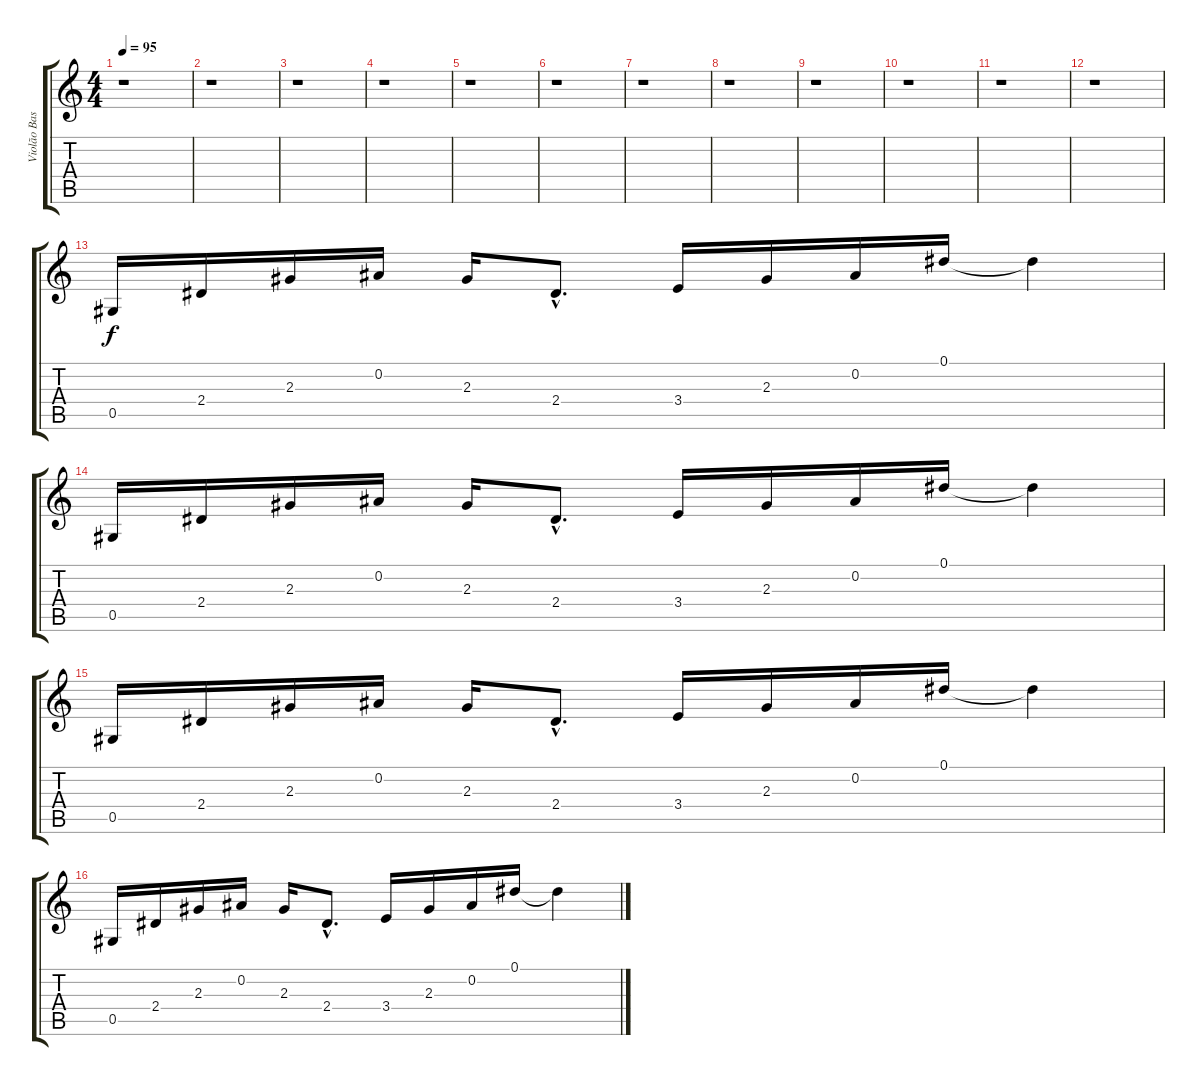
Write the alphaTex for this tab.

\track ("Violão Base" "Violão Bas") {instrument acousticguitarsteel}
\staff {score tabs}
\tuning (Eb4 Bb3 Gb3 Db3 Ab2 Eb2) {hide}
\ts (4 4)
\tempo 95
\clef g2
\ks c
r.1{dy f} |
r.1 |
r.1 |
r.1 |
r.1 |
r.1 |
r.1 |
r.1 |
r.1 |
r.1 |
r.1 |
r.1 |
0.5.16 2.4.16 2.3.16 0.2.16 2.3.16 2.4{hac}.8{d} 3.4.16 2.3.16 0.2.16 0.1.16 0.1{t}.4 |
0.5.16 2.4.16 2.3.16 0.2.16 2.3.16 2.4{hac}.8{d} 3.4.16 2.3.16 0.2.16 0.1.16 0.1{t}.4 |
0.5.16 2.4.16 2.3.16 0.2.16 2.3.16 2.4{hac}.8{d} 3.4.16 2.3.16 0.2.16 0.1.16 0.1{t}.4 |
0.5.16 2.4.16 2.3.16 0.2.16 2.3.16 2.4{hac}.8{d} 3.4.16 2.3.16 0.2.16 0.1.16 0.1{t}.4
